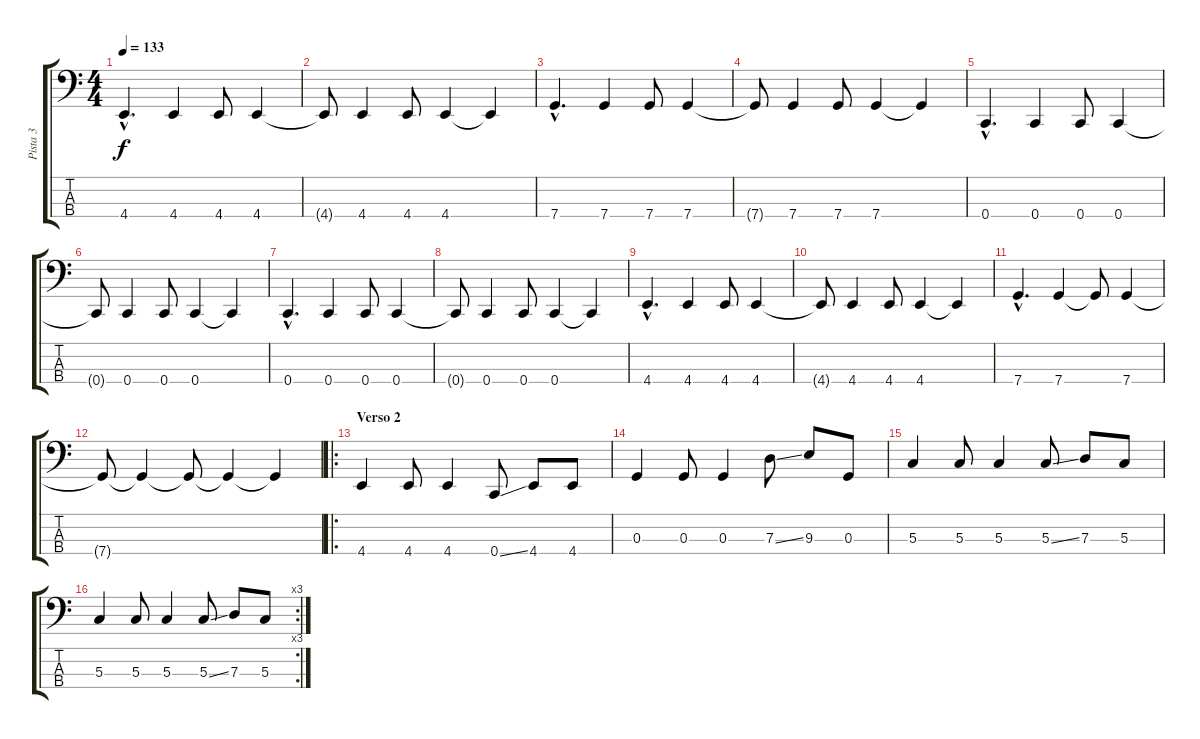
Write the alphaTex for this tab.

\track ("Pista 3" "Pista 3") {instrument electricbasspick}
\staff {score tabs}
\tuning (F2 C2 G1 C1) {hide}
\ts (4 4)
\tempo 133
\clef f4
\ks c
4.4{hac}.4{d dy f} 4.4.4 4.4.8 4.4.4 |
4.4{t}.8 4.4.4 4.4.8 4.4.4 4.4{t}.4 |
7.4{hac}.4{d} 7.4.4 7.4.8 7.4.4 |
7.4{t}.8 7.4.4 7.4.8 7.4.4 7.4{t}.4 |
0.4{hac}.4{d} 0.4.4 0.4.8 0.4.4 |
0.4{t}.8 0.4.4 0.4.8 0.4.4 0.4{t}.4 |
0.4{hac}.4{d} 0.4.4 0.4.8 0.4.4 |
0.4{t}.8 0.4.4 0.4.8 0.4.4 0.4{t}.4 |
4.4{hac}.4{d} 4.4.4 4.4.8 4.4.4 |
4.4{t}.8 4.4.4 4.4.8 4.4.4 4.4{t}.4 |
7.4{hac}.4{d} 7.4.4 7.4{t}.8 7.4.4 |
7.4{t}.8 7.4{t}.4 7.4{t}.8 7.4{t}.4 7.4{t}.4 |
\ro
\section ("" "Verso 2")
4.4.4 4.4.8 4.4.4 0.4{ss}.8 4.4.8 4.4.8 |
0.3.4 0.3.8 0.3.4 7.3{ss}.8 9.3.8 0.3.8 |
5.3.4 5.3.8 5.3.4 5.3{ss}.8 7.3.8 5.3.8 |
\rc 3
5.3.4 5.3.8 5.3.4 5.3{ss}.8 7.3.8 5.3.8
